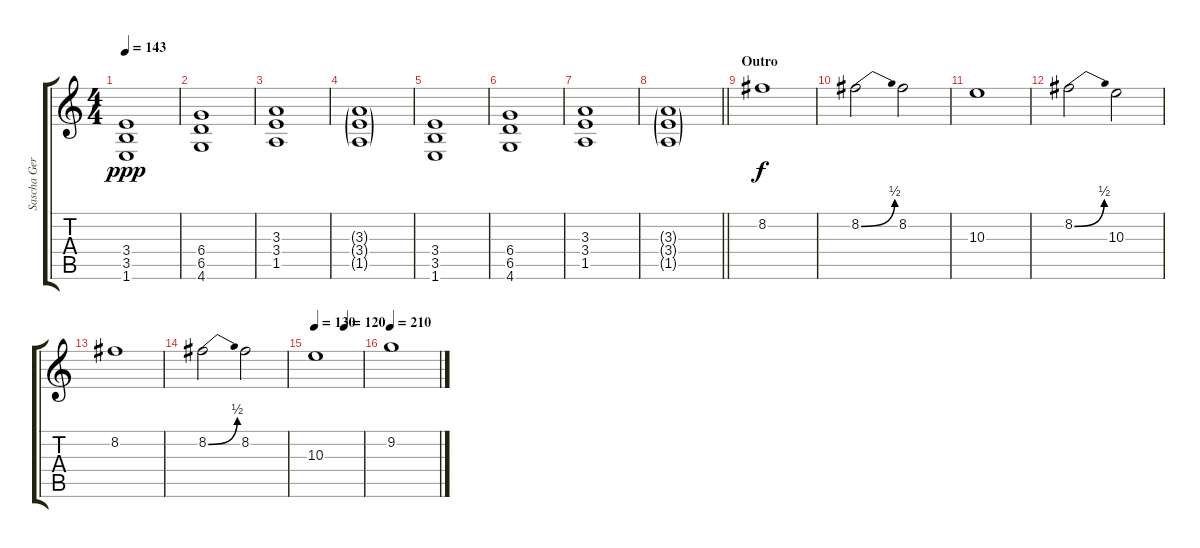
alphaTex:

\track ("Sascha Gerstner" "Sascha Ger") {instrument overdrivenguitar}
\staff {score tabs}
\tuning (Eb4 Bb3 Gb3 Db3 Ab2 Eb2) {hide}
\ts (4 4)
\tempo 143
\clef g2
\ks c
(3.4 3.5 1.6).1{dy ppp} |
(6.4 6.5 4.6).1 |
(3.3 3.4 1.5).1 |
(3.3{g} 3.4{g} 1.5{g}).1 |
(3.4 3.5 1.6).1 |
(6.4 6.5 4.6).1 |
(3.3 3.4 1.5).1 |
\barLineRight lightlight
(3.3{g} 3.4{g} 1.5{g}).1 |
\section ("" "Outro")
8.2.1{dy f volume 10} |
8.2{be (bend 0 0 60 2)}.2 8.2.2 |
10.3.1 |
8.2{be (bend 0 0 60 2)}.2 10.3.2 |
8.2.1 |
8.2{be (bend 0 0 60 2)}.2 8.2.2 |
\tempo 130
\tempo (120 0.625)
10.3.1 |
\tempo 210
9.2.1
